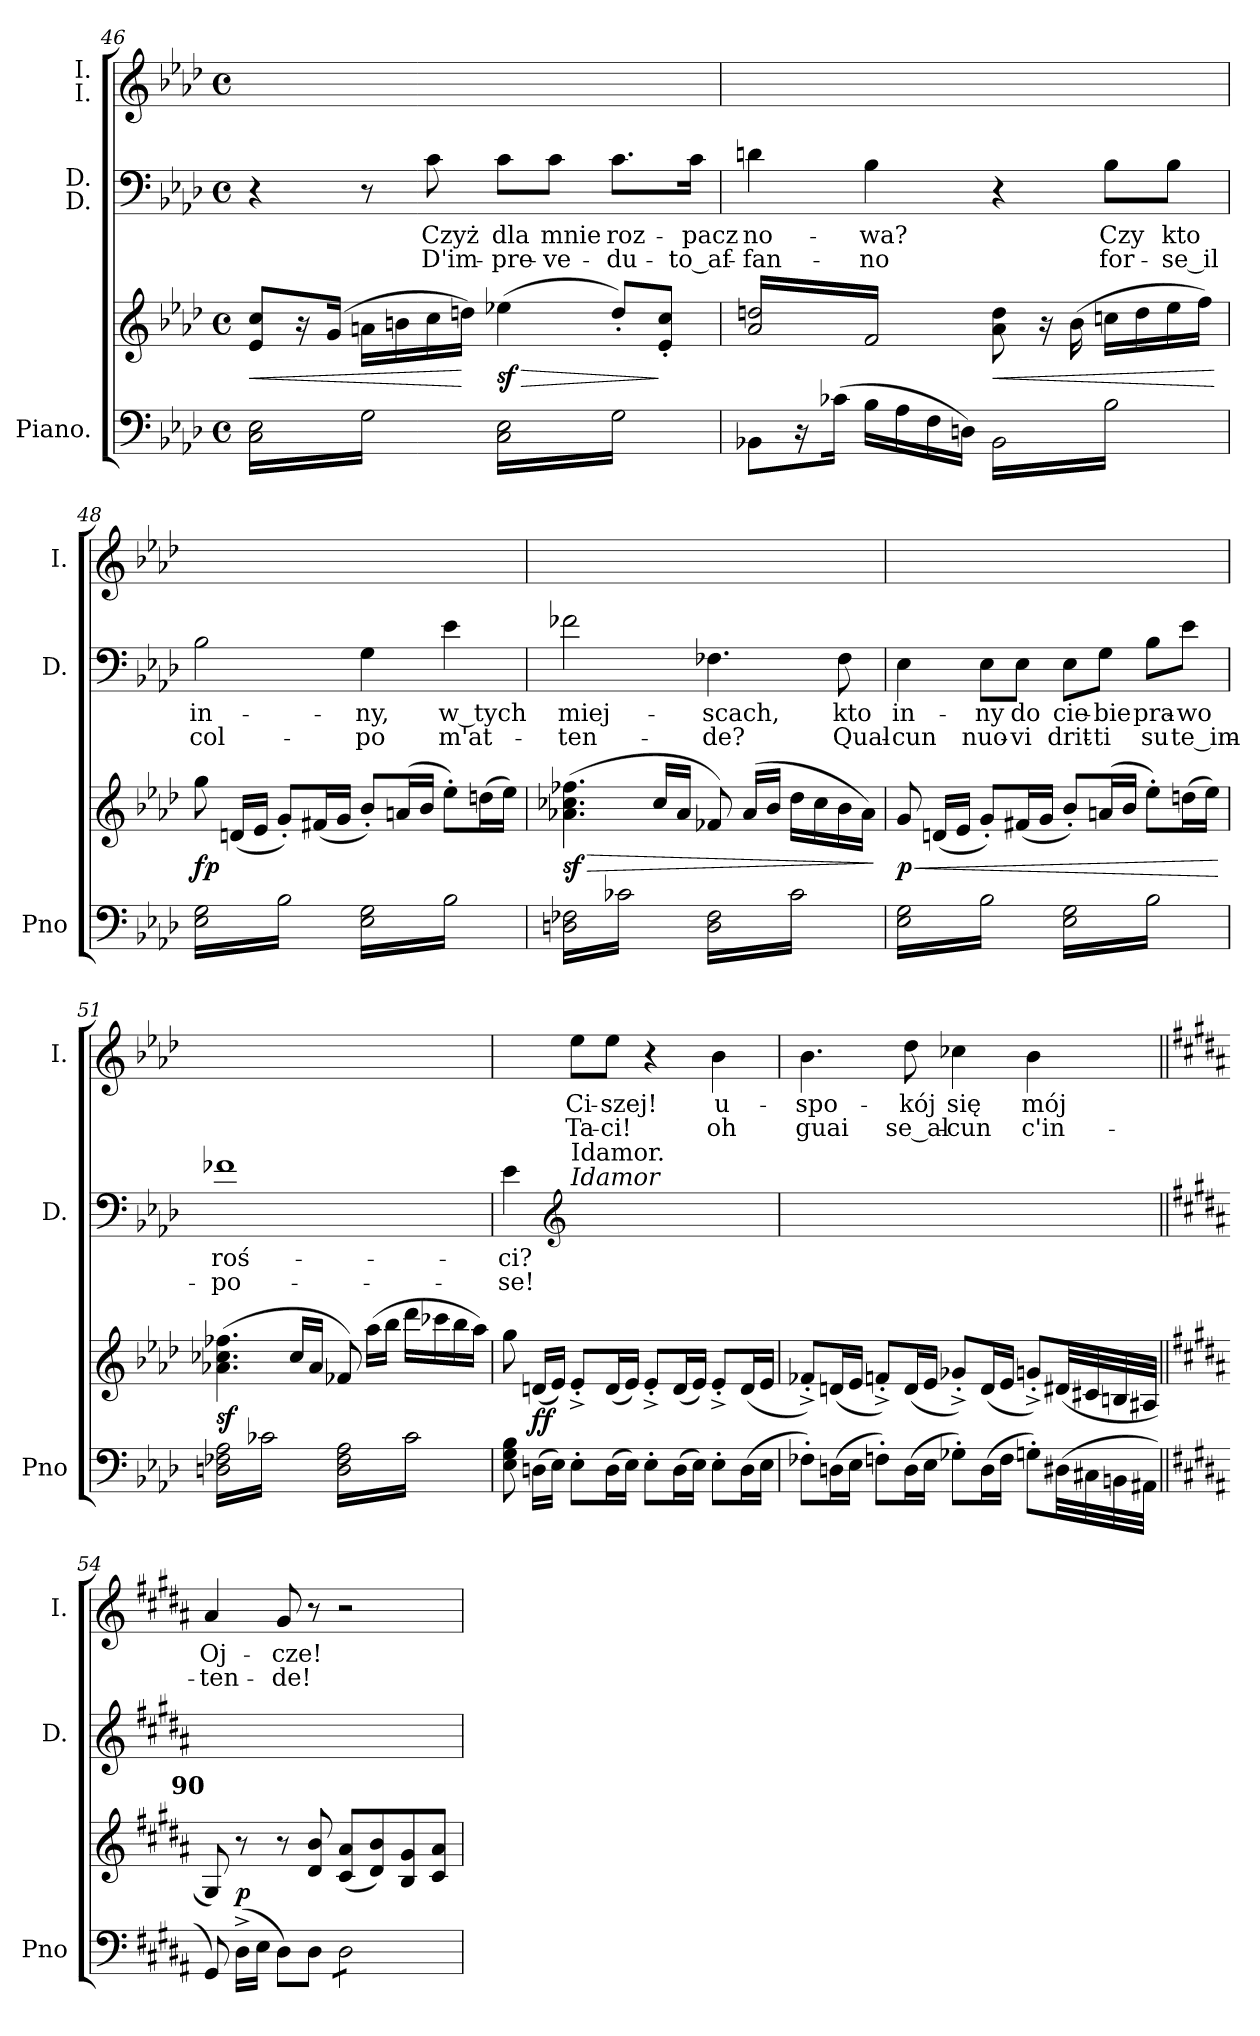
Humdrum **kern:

**kern	**kern	**dynam	**kern	**text	**text	**kern	**text	**text
*part3	*part3	*part3	*part2	*part2	*part2	*part1	*part1	*part1
*staff4	*staff3	*staff3/4	*staff2	*staff2	*staff2	*staff1	*staff1	*staff1
*I"Piano.	*	*	*I"D.\nD.	*	*	*I"I.\nI.	*	*
*I'Pno	*	*	*I'D.	*	*	*I'I.	*	*
*clefF4	*clefG2	*	*clefF4	*	*	*clefG2	*	*
*	*	*	*	*	*	*ITrd8c12	*	*
*k[b-e-a-d-]	*k[b-e-a-d-]	*	*k[b-e-a-d-]	*	*	*k[b-e-a-d-]	*	*
*M4/4	*M4/4	*	*M4/4	*	*	*M4/4	*	*
*met(c)	*met(c)	*	*met(c)	*	*	*met(c)	*	*
=46	=46	=46	=46	=46	=46	=46	=46	=46
*tremolo	*	*	*	*	*	*	*	*
16C\ 16E-\LL	8e-/ 8cc/L	<	4r	.	.	1ryy	.	.
16G\	.	.	.	.	.	.	.	.
16C\ 16E-\	16r	.	.	.	.	.	.	.
16G\	(16g/Jk	.	.	.	.	.	.	.
16C\ 16E-\	16an\LL	.	8r	.	.	.	.	.
16G\	16bn\	.	.	.	.	.	.	.
16C\ 16E-\	16cc\	.	8c\	Czyż	D'im-	.	.	.
16G\JJ	16ddn\JJ)	[	.	.	.	.	.	.
16C\ 16E-\LL	(4ee-X\	> sf	8c\L	dla	-pre-	.	.	.
16G\	.	.	.	.	.	.	.	.
16C\ 16E-\	.	.	8c\J	mnie	-ve-	.	.	.
16G\	.	.	.	.	.	.	.	.
16C\ 16E-\	8dd'/L)	.	8.c\L	roz-	-du-	.	.	.
16G\	.	.	.	.	.	.	.	.
16C\ 16E-\	8e-'/ 8cc'/J	]	.	.	.	.	.	.
16G\JJ	.	.	16c\Jk	-pacz	-to_af-	.	.	.
*Xtremolo	*	*	*	*	*	*	*	*
=47	=47	=47	=47	=47	=47	=47	=47	=47
*	*tremolo	*	*	*	*	*	*	*
8BB-X\L	16a-/ 16ddn/LL	.	4dn\	no-	-fan-	1ryy	.	.
.	16f/	.	.	.	.	.	.	.
16r	16a-/ 16ddn/	.	.	.	.	.	.	.
(16c-X\Jk	16f/	.	.	.	.	.	.	.
16B-\LL	16a-/ 16ddn/	.	4B-\	-wa?	-no	.	.	.
16A-\	16f/	.	.	.	.	.	.	.
16F\	16a-/ 16ddn/	.	.	.	.	.	.	.
16Dn\JJ)	16f/JJ	.	.	.	.	.	.	.
*	*Xtremolo	*	*	*	*	*	*	*
*tremolo	*	*	*	*	*	*	*	*
16BB-\LL	8a-\ 8dd\	<	4r	.	.	.	.	.
16B-\	.	.	.	.	.	.	.	.
16BB-\	16r	.	.	.	.	.	.	.
16B-\	(16b-\	.	.	.	.	.	.	.
16BB-\	16ccn\LL	.	8B-\L	Czy	for-	.	.	.
16B-\	16dd\	.	.	.	.	.	.	.
16BB-\	16ee-\	.	8B-\J	kto	-se_il	.	.	.
16B-\JJ	16ff\JJ)	.	.	.	.	.	.	.
.	.	[	.	.	.	.	.	.
=48	=48	=48	=48	=48	=48	=48	=48	=48
16E-\ 16G\LL	8gg\	fp	2B-\	in-	col-	1ryy	.	.
16B-\	.	.	.	.	.	.	.	.
16E-\ 16G\	(16dn/LL	.	.	.	.	.	.	.
16B-\	16e-/JJ	.	.	.	.	.	.	.
16E-\ 16G\	8g'/L)	.	.	.	.	.	.	.
16B-\	.	.	.	.	.	.	.	.
16E-\ 16G\	(16f#X/L	.	.	.	.	.	.	.
16B-\JJ	16g/JJ	.	.	.	.	.	.	.
16E-\ 16G\LL	8b-'/L)	.	4G\	-ny,	-po	.	.	.
16B-\	.	.	.	.	.	.	.	.
16E-\ 16G\	(<16an/L	.	.	.	.	.	.	.
16B-\	16b-/JJ	.	.	.	.	.	.	.
16E-\ 16G\	8ee-'\L)	.	4e-\	w_tych	m'at-	.	.	.
16B-\	.	.	.	.	.	.	.	.
16E-\ 16G\	(16ddn\L	.	.	.	.	.	.	.
16B-\JJ	16ee-\JJ)	.	.	.	.	.	.	.
=49	=49	=49	=49	=49	=49	=49	=49	=49
16Dn\ 16F-X\LL	(4.a-X\ 4.cc-X\ 4.ff-X\	> sf	2f-X\	miej-	-ten-	1ryy	.	.
16c-X\	.	.	.	.	.	.	.	.
16Dn\ 16F-X\	.	.	.	.	.	.	.	.
16c-X\	.	.	.	.	.	.	.	.
16Dn\ 16F-X\	.	.	.	.	.	.	.	.
16c-X\	.	.	.	.	.	.	.	.
16Dn\ 16F-X\	16cc-/LL	.	.	.	.	.	.	.
16c-X\JJ	16a-/JJ	.	.	.	.	.	.	.
16D\ 16F-\LL	8f-X/)	.	4.F-X\	-scach,	-de?	.	.	.
16c-\	.	.	.	.	.	.	.	.
16D\ 16F-\	(16a-/LL	.	.	.	.	.	.	.
16c-\	16b-/JJ	.	.	.	.	.	.	.
16D\ 16F-\	16dd-\LL	.	.	.	.	.	.	.
16c-\	16cc-\	.	.	.	.	.	.	.
16D\ 16F-\	16b-\	.	8F-\	kto	Qual-	.	.	.
16c-\JJ	16a-\JJ)	.	.	.	.	.	.	.
.	.	]	.	.	.	.	.	.
=50	=50	=50	=50	=50	=50	=50	=50	=50
16E-\ 16G\LL	8g/	< p	4E-\	in-	-cun	1ryy	.	.
16B-\	.	.	.	.	.	.	.	.
16E-\ 16G\	(16dn/LL	.	.	.	.	.	.	.
16B-\	16e-/JJ	.	.	.	.	.	.	.
16E-\ 16G\	8g'/L)	.	8E-\L	-ny	nuo-	.	.	.
16B-\	.	.	.	.	.	.	.	.
16E-\ 16G\	(16f#X/L	.	8E-\J	do	-vi	.	.	.
16B-\JJ	16g/JJ	.	.	.	.	.	.	.
16E-\ 16G\LL	8b-'/L)	.	8E-\L	cie-	drit-	.	.	.
16B-\	.	.	.	.	.	.	.	.
16E-\ 16G\	(<16an/L	.	8G\J	-bie	-ti	.	.	.
16B-\	16b-/JJ	.	.	.	.	.	.	.
16E-\ 16G\	8ee-'\L)	.	8B-\L	pra-	su	.	.	.
16B-\	.	.	.	.	.	.	.	.
16E-\ 16G\	(16ddn\L	.	8e-\J	-wo	te_im-	.	.	.
16B-\JJ	16ee-\JJ)	.	.	.	.	.	.	.
.	.	[	.	.	.	.	.	.
=51	=51	=51	=51	=51	=51	=51	=51	=51
16Dn\ 16F-X\ 16A-\LL	(4.a-X\ 4.cc-X\ 4.ff-X\	sf	1f-X	roś-	-po-	1ryy	.	.
16c-X\	.	.	.	.	.	.	.	.
16Dn\ 16F-X\ 16A-\	.	.	.	.	.	.	.	.
16c-X\	.	.	.	.	.	.	.	.
16Dn\ 16F-X\ 16A-\	.	.	.	.	.	.	.	.
16c-X\	.	.	.	.	.	.	.	.
16Dn\ 16F-X\ 16A-\	16cc-/LL	.	.	.	.	.	.	.
16c-X\JJ	16a-/JJ	.	.	.	.	.	.	.
16D\ 16F-\ 16A-\LL	8f-X/)	.	.	.	.	.	.	.
16c-\	.	.	.	.	.	.	.	.
16D\ 16F-\ 16A-\	(16aa-\LL	.	.	.	.	.	.	.
16c-\	16bb-\JJ	.	.	.	.	.	.	.
16D\ 16F-\ 16A-\	16ddd-\LL	.	.	.	.	.	.	.
16c-\	16ccc-X\	.	.	.	.	.	.	.
16D\ 16F-\ 16A-\	16bb-\	.	.	.	.	.	.	.
16c-\JJ	16aa-\JJ)	.	.	.	.	.	.	.
*Xtremolo	*	*	*	*	*	*	*	*
=52	=52	=52	=52	=52	=52	=52	=52	=52
8E-\ 8G\ 8B-\	8gg\	.	4e-\	-ci?	-se!	4ryy	.	.
.	.	.	.	.	.	.	.	.
(16Dn\LL	(16dn/LL	ff	.	.	.	.	.	.
16E-\JJ)	16e-/JJ)	.	.	.	.	.	.	.
*	*	*	*clefG2	*	*	*	*	*
!	!	!	!LO:TX:a:i:t=Idamor	!	!	!	!	!
!	!	!	!LO:TX:a:t=Idamor.	!	!	!	!	!
8E-'\L	8e-'^/L	.	4ryy	.	.	8e-\L	Ci-	Ta-
(16D\L	(16d/L	.	.	.	.	8e-\J	-szej!	-ci!
16E-\JJ)	16e-/JJ)	.	.	.	.	.	.	.
8E-'\L	8e-'^/L	.	2ryy	.	.	4r	.	.
(16D\L	(16d/L	.	.	.	.	.	.	.
16E-\JJ)	16e-/JJ)	.	.	.	.	.	.	.
8E-'\L	8e-'^/L	.	.	.	.	4B-\	u-	oh
(16D\L	(16d/L	.	.	.	.	.	.	.
16E-\JJ	16e-/JJ	.	.	.	.	.	.	.
=53	=53	=53	=53	=53	=53	=53	=53	=53
8F-X'\L)	8f-X'^/L)	.	1ryy	.	.	4.B-\	-spo-	guai
(16Dn\L	(16dn/L	.	.	.	.	.	.	.
16E-\JJ	16e-/JJ	.	.	.	.	.	.	.
8Fn'\L)	8fn'^/L)	.	.	.	.	.	.	.
(16D\L	(16d/L	.	.	.	.	8d-\	-kój	se_al-
16E-\JJ	16e-/JJ	.	.	.	.	.	.	.
8G-X'\L)	8g-X'^/L)	.	.	.	.	4c-X\	się	-cun
(16D\L	(16d/L	.	.	.	.	.	.	.
16F\JJ	16e-/JJ	.	.	.	.	.	.	.
8Gn'\L)	8gn'^/L)	.	.	.	.	4B-\	mój	c'in-
(32D#X\LL	(32d#X/LL	.	.	.	.	.	.	.
32C#X\	32c#X/	.	.	.	.	.	.	.
32BBn\	32Bn/	.	.	.	.	.	.	.
32AA#X\JJJ	32A#X/JJJ	.	.	.	.	.	.	.
=54||	=54||	=54||	=54||	=54||	=54||	=54||	=54||	=54||
*k[f#c#g#d#a#]	*k[f#c#g#d#a#]	*	*k[f#c#g#d#a#]	*	*	*k[f#c#g#d#a#]	*	*
!	!LO:TX:a:B:rj:t=90	!	!	!	!	!	!	!
8GG#/)	8G#/)	.	1ryy	.	.	4A#/	Oj-	ten-
(16D#^\LL	8r	p	.	.	.	.	.	.
16E\JJ	.	.	.	.	.	.	.	.
8D#\L)	8r	.	.	.	.	8G#/	-cze!	-de!
8D#\J	8d#/ 8b/	.	.	.	.	8r	.	.
*tremolo	*	*	*	*	*	*	*	*
8D#\L	(8c#/ 8a#/L	.	.	.	.	2r	.	.
8D#\	8d#/ 8b/)	.	.	.	.	.	.	.
8D#\	8B/ 8g#/	.	.	.	.	.	.	.
8D#\J	8c#/ 8a#/J	.	.	.	.	.	.	.
*Xtremolo	*	*	*	*	*	*	*	*
=	=	=	=	=	=	=	=	=
*-	*-	*-	*-	*-	*-	*-	*-	*-
